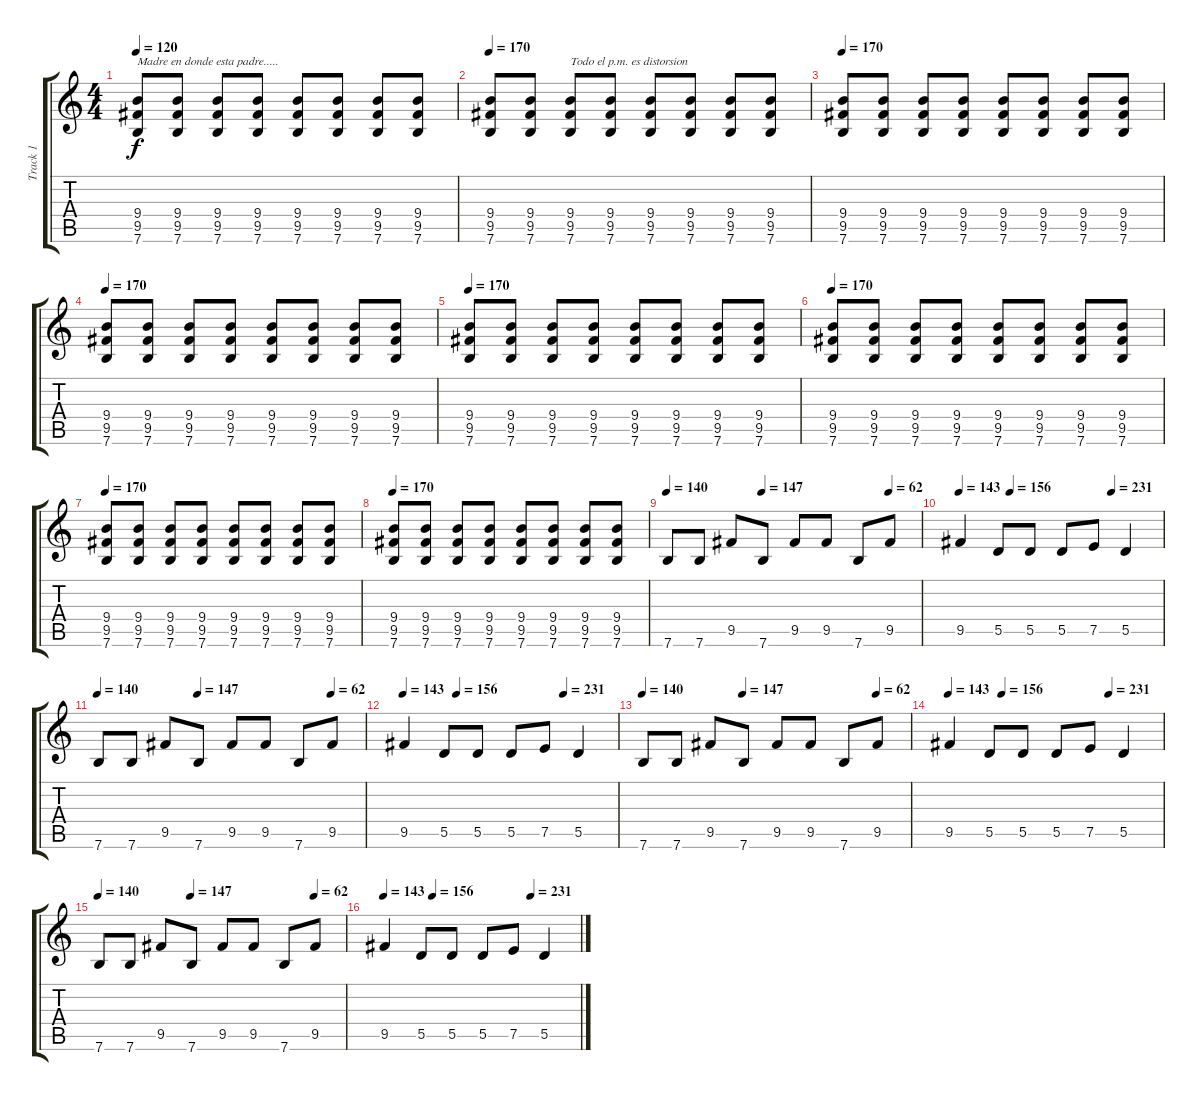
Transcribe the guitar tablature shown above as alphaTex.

\track ("Track 1" "Track 1") {instrument acousticguitarnylon}
\staff {score tabs}
\tuning (E4 B3 G3 D3 A2 E2) {hide}
\ts (4 4)
\tempo 120
\tempo 170
\tempo 120
\clef g2
\ks c
(9.4 9.5 7.6).8{txt "Madre en donde esta padre.....  " dy f instrument acousticguitarnylon} (9.4 9.5 7.6).8 (9.4 9.5 7.6).8 (9.4 9.5 7.6).8 (9.4 9.5 7.6).8 (9.4 9.5 7.6).8 (9.4 9.5 7.6).8 (9.4 9.5 7.6).8 |
\tempo 170
(9.4 9.5 7.6).8 (9.4 9.5 7.6).8 (9.4 9.5 7.6).8{txt "Todo el p.m. es distorsion"} (9.4 9.5 7.6).8 (9.4 9.5 7.6).8 (9.4 9.5 7.6).8 (9.4 9.5 7.6).8 (9.4 9.5 7.6).8 |
\tempo 170
(9.4 9.5 7.6).8 (9.4 9.5 7.6).8 (9.4 9.5 7.6).8 (9.4 9.5 7.6).8 (9.4 9.5 7.6).8 (9.4 9.5 7.6).8 (9.4 9.5 7.6).8 (9.4 9.5 7.6).8 |
\tempo 170
(9.4 9.5 7.6).8 (9.4 9.5 7.6).8 (9.4 9.5 7.6).8 (9.4 9.5 7.6).8 (9.4 9.5 7.6).8 (9.4 9.5 7.6).8 (9.4 9.5 7.6).8 (9.4 9.5 7.6).8 |
\tempo 170
(9.4 9.5 7.6).8 (9.4 9.5 7.6).8 (9.4 9.5 7.6).8 (9.4 9.5 7.6).8 (9.4 9.5 7.6).8 (9.4 9.5 7.6).8 (9.4 9.5 7.6).8 (9.4 9.5 7.6).8 |
\tempo 170
(9.4 9.5 7.6).8 (9.4 9.5 7.6).8 (9.4 9.5 7.6).8 (9.4 9.5 7.6).8 (9.4 9.5 7.6).8 (9.4 9.5 7.6).8 (9.4 9.5 7.6).8 (9.4 9.5 7.6).8 |
\tempo 170
(9.4 9.5 7.6).8 (9.4 9.5 7.6).8 (9.4 9.5 7.6).8 (9.4 9.5 7.6).8 (9.4 9.5 7.6).8 (9.4 9.5 7.6).8 (9.4 9.5 7.6).8 (9.4 9.5 7.6).8 |
\tempo 170
(9.4 9.5 7.6).8 (9.4 9.5 7.6).8 (9.4 9.5 7.6).8 (9.4 9.5 7.6).8 (9.4 9.5 7.6).8 (9.4 9.5 7.6).8 (9.4 9.5 7.6).8 (9.4 9.5 7.6).8 |
\tempo 140
\tempo (147 0.375)
\tempo (62 0.875)
7.6.8{instrument distortionguitar} 7.6.8 9.5.8 7.6.8 9.5.8 9.5.8 7.6.8 9.5.8 |
\tempo 143
\tempo (156 0.25)
\tempo (231 0.75)
9.5.4 5.5.8 5.5.8 5.5.8 7.5.8 5.5.4 |
\tempo 140
\tempo (147 0.375)
\tempo (62 0.875)
7.6.8{instrument distortionguitar} 7.6.8 9.5.8 7.6.8 9.5.8 9.5.8 7.6.8 9.5.8 |
\tempo 143
\tempo (156 0.25)
\tempo (231 0.75)
9.5.4 5.5.8 5.5.8 5.5.8 7.5.8 5.5.4 |
\tempo 140
\tempo (147 0.375)
\tempo (62 0.875)
7.6.8{instrument distortionguitar} 7.6.8 9.5.8 7.6.8 9.5.8 9.5.8 7.6.8 9.5.8 |
\tempo 143
\tempo (156 0.25)
\tempo (231 0.75)
9.5.4 5.5.8 5.5.8 5.5.8 7.5.8 5.5.4 |
\tempo 140
\tempo (147 0.375)
\tempo (62 0.875)
7.6.8{instrument distortionguitar} 7.6.8 9.5.8 7.6.8 9.5.8 9.5.8 7.6.8 9.5.8 |
\tempo 143
\tempo (156 0.25)
\tempo (231 0.75)
9.5.4 5.5.8 5.5.8 5.5.8 7.5.8 5.5.4
